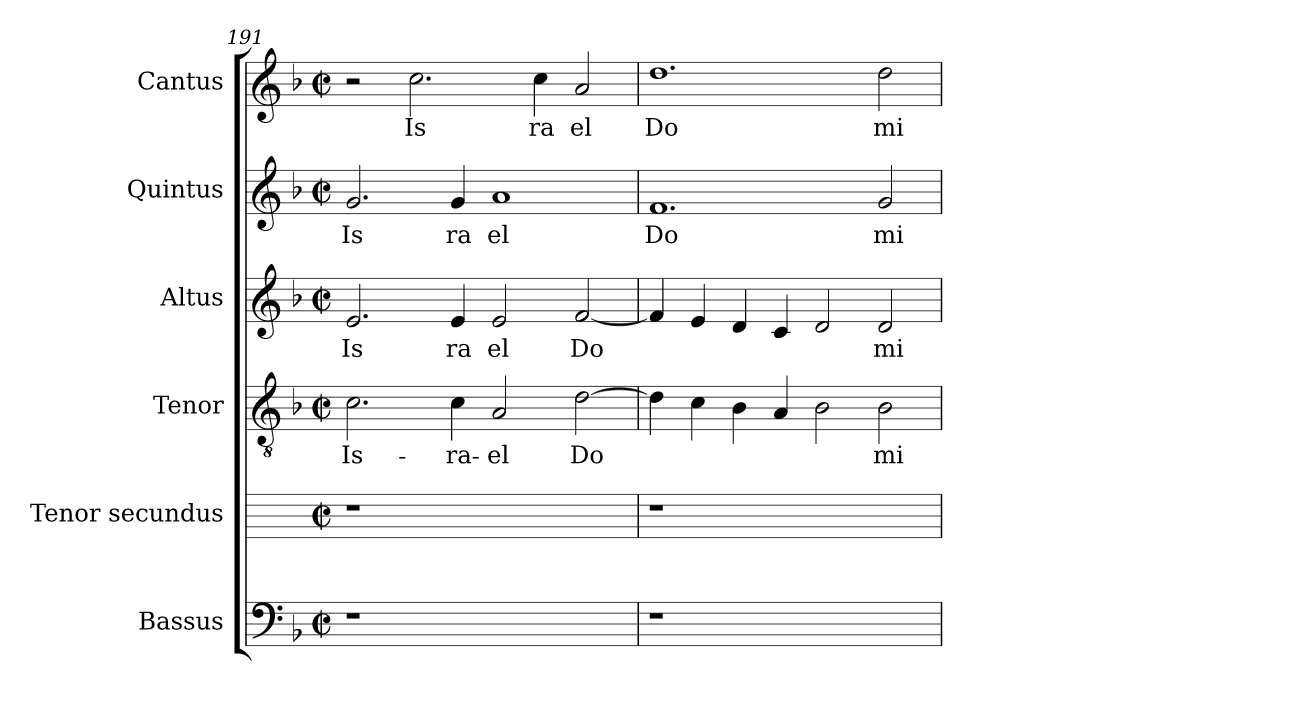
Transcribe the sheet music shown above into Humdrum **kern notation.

**kern	**kern	**kern	**text	**kern	**text	**kern	**text	**kern	**text
*part6	*part5	*part4	*part4	*part3	*part3	*part2	*part2	*part1	*part1
*staff6	*staff5	*staff4	*staff4	*staff3	*staff3	*staff2	*staff2	*staff1	*staff1
*I"Bassus	*I"Tenor  secundus	*I"Tenor	*	*I"Altus	*	*I"Quintus	*	*I"Cantus	*
*I'B	*	*I'T	*	*I'A	*	*I'Q	*	*I'C	*
*clefF4	*	*clefGv2	*	*clefG2	*	*clefG2	*	*clefG2	*
*k[b-]	*k[]	*k[b-]	*	*k[b-]	*	*k[b-]	*	*k[b-]	*
*F:	*C:	*F:	*	*F:	*	*F:	*	*F:	*
*M2/2	*M2/2	*M2/2	*	*M2/2	*	*M2/2	*	*M2/2	*
*met(c|)	*met(c|)	*met(c|)	*	*met(c|)	*	*met(c|)	*	*met(c|)	*
=191	=191	=191	=191	=191	=191	=191	=191	=191	=191
!	!	!	!LO:LY:b:cj	!	!LO:LY:b:cj	!	!LO:LY:b:cj	!	!
1r	1r	2.c\	Is-	2.e/	Is	2.g/	Is	2r	.
!	!	!	!	!	!	!	!	!	!LO:LY:b:cj
.	.	.	.	.	.	.	.	2.cc\	Is
!	!	!	!LO:LY:b:cj	!	!LO:LY:b:cj	!	!LO:LY:b:cj	!	!
.	.	4c\	-ra-	4e/	ra	4g/	ra	.	.
!	!	!	!LO:LY:b:cj	!	!LO:LY:b:cj	!	!LO:LY:b:cj	!	!
1ryy	1ryy	2A/	-el	2e/	el	1a	el	.	.
!	!	!	!	!	!	!	!	!	!LO:LY:b:cj
.	.	.	.	.	.	.	.	4cc\	ra
!	!	!	!LO:LY:b:cj	!	!LO:LY:b:cj	!	!	!	!LO:LY:b:cj
.	.	[>2d\	Do-	[<2f/	Do	.	.	2a/	el
=192	=192	=192	=192	=192	=192	=192	=192	=192	=192
!	!	!	!LO:LY:b:cj	!	!LO:LY:b:cj	!	!LO:LY:b:cj	!	!LO:LY:b:cj
1r	1r	4d\]	--	4f/]	.	1.f	Do	1.dd	Do
!	!	!	!LO:LY:b:cj	!	!LO:LY:b:cj	!	!	!	!
.	.	4c\	--	4e/	.	.	.	.	.
!	!	!	!LO:LY:b:cj	!	!LO:LY:b:cj	!	!	!	!
.	.	4B-\	--	4d/	.	.	.	.	.
!	!	!	!LO:LY:b:cj	!	!LO:LY:b:cj	!	!	!	!
.	.	4A/	--	4c/	.	.	.	.	.
!	!	!	!LO:LY:b:cj	!	!LO:LY:b:cj	!	!	!	!
1ryy	1ryy	2B-\	--	2d/	.	.	.	.	.
!	!	!	!LO:LY:b:cj	!	!LO:LY:b:cj	!	!LO:LY:b:cj	!	!LO:LY:b:cj
.	.	2B-\	-mi-	2d/	mi	2g/	mi	2dd\	mi
=	=	=	=	=	=	=	=	=	=
*-	*-	*-	*-	*-	*-	*-	*-	*-	*-
